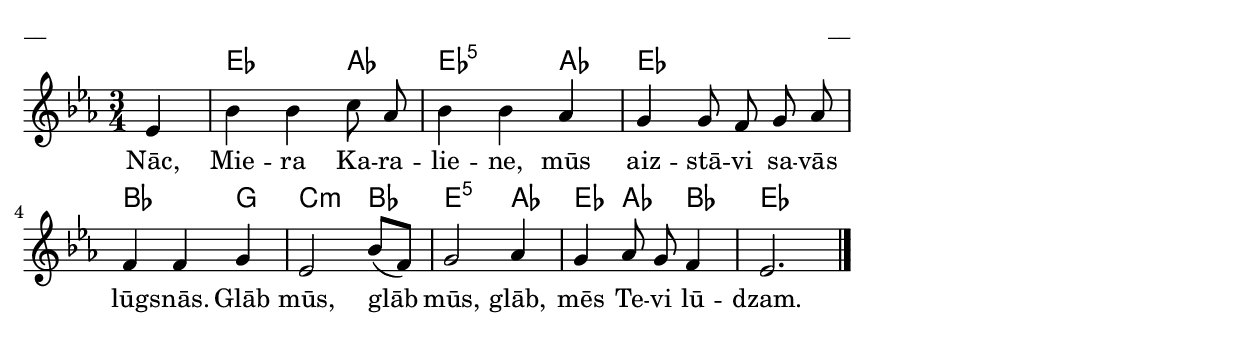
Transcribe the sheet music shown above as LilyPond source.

\version "2.13.18"

\paper {
line-width = 14\cm
left-margin = 0.4\cm
between-system-padding = 0.1\cm
between-system-space = 0.1\cm
}

\layout {
indent = #0
ragged-last = ##f
}

chordsA = \chordmode {
s4 es2 as4 es2:sus as4 es2. bes2 g4 c2:min bes4 e2:sus as4 es4 as bes es2.
}

voiceA = \relative c' {
\clef "treble"
\key es \major
\time 3/4
\partial 4

es4 | bes'4 bes c8 as | bes4 bes as | g g8 f g as | f4 f g | es2 bes'8 [(f]) | g2 as4 | g as8 g f4 | es2. \bar"|."
}

lyricA = \lyricmode {
Nāc, Mie -- ra Ka -- ra -- lie -- ne, mūs aiz -- stā -- vi sa -- vās lūg -- snās. Glāb mūs, glāb mūs, glāb, mēs Te -- vi lū -- dzam.
}


fullScore = <<
\new ChordNames { \chordsA }
\new Staff {
<<
\new Voice = "voiceA" { \oneVoice \autoBeamOff \voiceA }
\lyricsto "voiceA" \new Lyrics \lyricA
>>
}
>>


\score {
\fullScore
\header { piece = "__" opus = "__" }
}
\markup { \with-color #(x11-color 'white) \sans \smaller "aaa" }
\score {
\unfoldRepeats
\fullScore
\midi {
\context { \Staff \remove "Staff_performer" }
\context { \Voice \consists "Staff_performer" }
}
}


